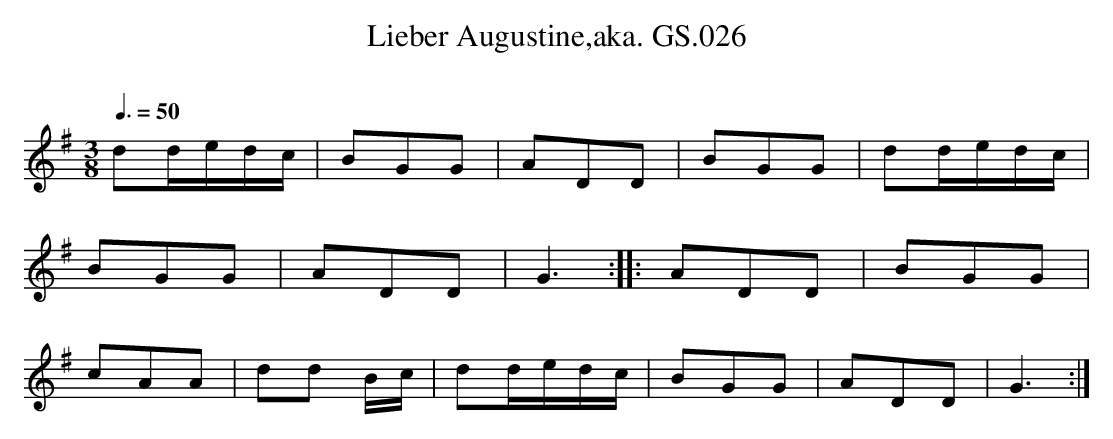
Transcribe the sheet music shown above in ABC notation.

X:1
T:Lieber Augustine,aka. GS.026
M:3/8
L:1/16
Q:3/8=50
O:
K:G Major
d2dedc | B2G2G2 | A2D2D2 |  B2G2G2 | d2dedc |
B2G2G2 | A2D2D2 | G6 :: A2D2D2 | B2G2G2 |
c2A2A2 | d2d2 Bc | d2dedc |B2G2G2 | A2D2D2 | G6 :|
